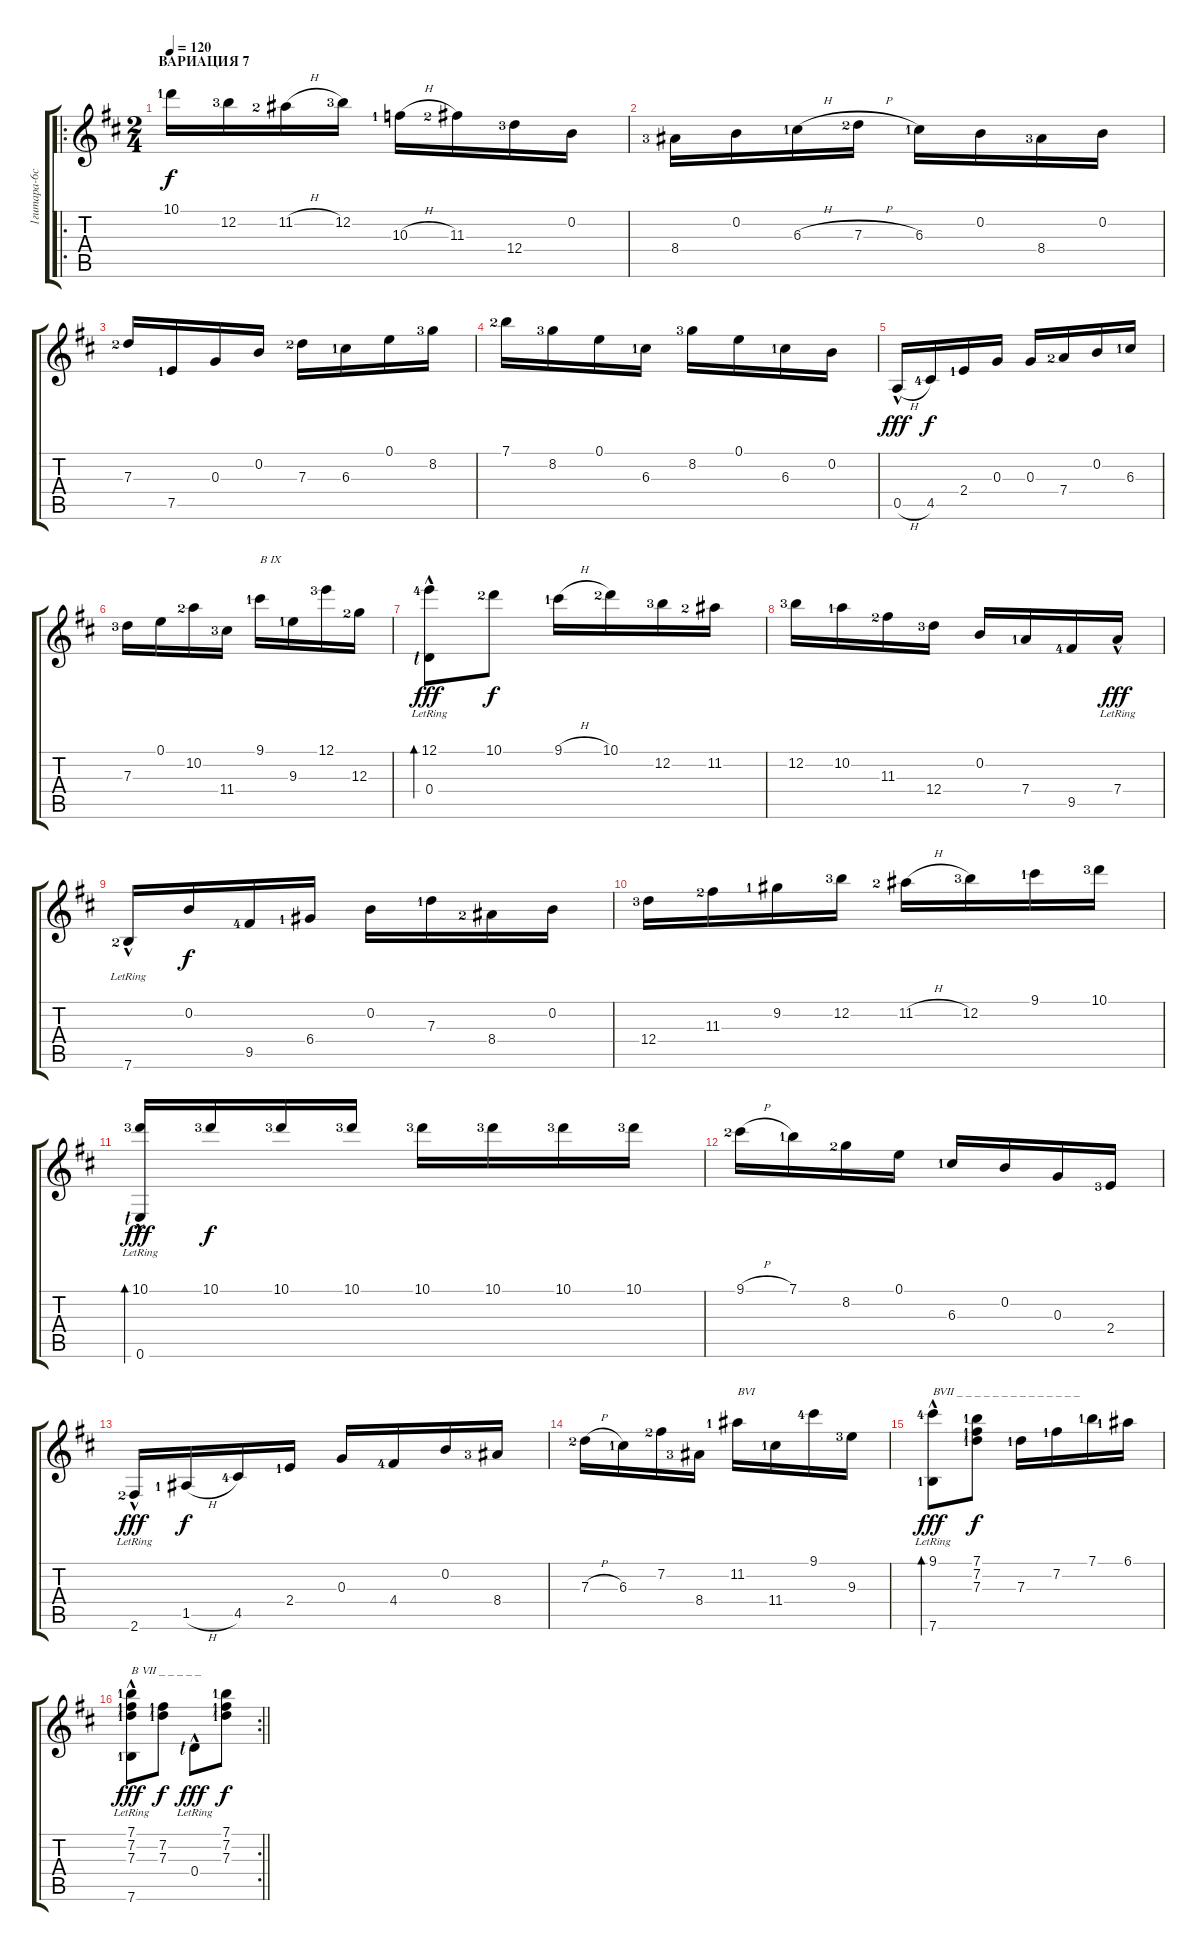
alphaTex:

\track ("1гитара-6стр" "1гитара-6с") {instrument acousticguitarnylon}
\staff {score tabs}
\tuning (E4 B3 G3 D3 A2 E2) {hide}
\ro
\ts (2 4)
\section ("" "ВАРИАЦИЯ 7")
\tempo 120
\clef g2
\ks bminor
10.1{lf 2}.16{dy f} 12.2{lf 4}.16 11.2{h lf 3}.16 12.2{lf 4}.16 10.3{h lf 2}.16 11.3{lf 3}.16 12.4{lf 4}.16 0.2.16 |
8.4{lf 4}.16 0.2.16 6.3{h lf 2}.16 7.3{h lf 3}.16 6.3{lf 2}.16 0.2.16 8.4{lf 4}.16 0.2.16 |
7.3{lf 3}.16 7.5{lf 2}.16 0.3.16 0.2.16 7.3{lf 3}.16 6.3{lf 2}.16 0.1.16 8.2{lf 4}.16 |
7.1{lf 3}.16 8.2{lf 4}.16 0.1.16 6.3{lf 2}.16 8.2{lf 4}.16 0.1.16 6.3{lf 2}.16 0.2.16 |
0.5{h hac}.16{dy fff} 4.5{lf 5}.16{dy f} 2.4{lf 2}.16 0.3.16 0.3.16 7.4{lf 3}.16 0.2.16 6.3{lf 2}.16 |
7.3{lf 4}.16 0.1.16 10.2{lf 3}.16 11.4{lf 4}.16 9.1{lf 2}.16{txt "В IX"} 9.3{lf 2}.16 12.1{lf 4}.16 12.3{lf 3}.16 |
(12.1{lf 5} 0.4{hac lr lf 1}).8{bd 480 dy fff} 10.1{lf 3}.8{dy f} 9.1{h lf 2}.16 10.1{lf 3}.16 12.2{lf 4}.16 11.2{lf 3}.16 |
12.2{lf 4}.16 10.2{lf 2}.16 11.3{lf 3}.16 12.4{lf 4}.16 0.2.16 7.4{lf 2}.16 9.5{lf 5}.16 7.4{hac lr}.16{dy fff} |
7.6{hac lr lf 3}.16 0.2.16{dy f} 9.5{lf 5}.16 6.4{lf 2}.16 0.2.16 7.3{lf 2}.16 8.4{lf 3}.16 0.2.16 |
12.4{lf 4}.16 11.3{lf 3}.16 9.2{lf 2}.16 12.2{lf 4}.16 11.2{h lf 3}.16 12.2{lf 4}.16 9.1{lf 2}.16 10.1{lf 4}.16 |
(10.1{lf 4} 0.6{hac lr lf 1}).16{bd 480 dy fff} 10.1{lf 4}.16{dy f} 10.1{lf 4}.16 10.1{lf 4}.16 10.1{lf 4}.16 10.1{lf 4}.16 10.1{lf 4}.16 10.1{lf 4}.16 |
9.1{h lf 3}.16 7.1{lf 2}.16 8.2{lf 3}.16 0.1.16 6.3{lf 2}.16 0.2.16 0.3.16 2.4{lf 4}.16 |
2.6{hac lr lf 3}.16{dy fff} 1.5{h lf 2}.16{dy f} 4.5{lf 5}.16 2.4{lf 2}.16 0.3.16 4.4{lf 5}.16 0.2.16 8.4{lf 4}.16 |
7.3{h lf 3}.16 6.3{lf 2}.16 7.2{lf 3}.16 8.4{lf 4}.16 11.2{lf 2}.16{txt "BVI"} 11.4{lf 2}.16 9.1{lf 5}.16 9.3{lf 4}.16 |
(9.1{lr lf 5} 7.6{hac lr lf 2}).8{bd 480 txt "BVII _ _ _ _ _ _ _ _ _ _ _ _ _ _" dy fff} (7.1{lf 2} 7.2{lf 2} 7.3{lf 2}).8{dy f} 7.3{lf 2}.16 7.2{lf 2}.16 7.1{lf 2}.16 6.1{lf 2}.16 |
\rc 2
\barLineRight lightlight
(7.1{lf 2} 7.2{lf 2} 7.3{lf 2} 7.6{hac lr lf 2}).8{txt "B VII _ _ _ _ _" dy fff} (7.2{lf 2} 7.3{lf 2}).8{dy f} 0.4{hac lr lf 1}.8{dy fff} (7.1{lf 2} 7.2{lf 2} 7.3{lf 2}).8{dy f}
